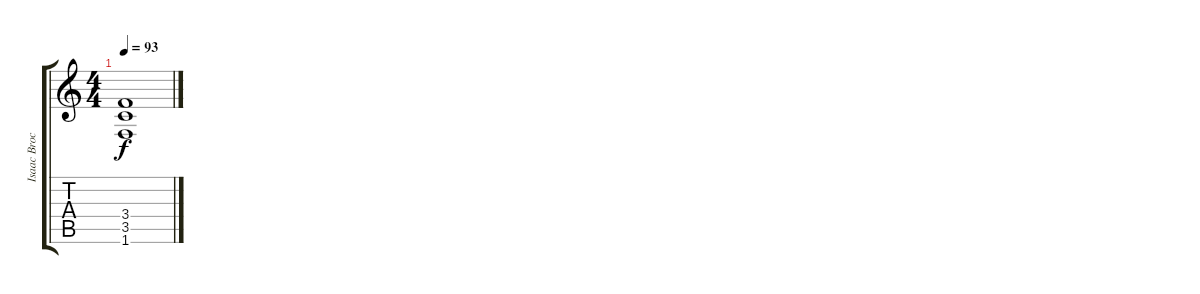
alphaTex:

\track ("Isaac Brock" "Isaac Broc") {instrument electricguitarclean}
\staff {score tabs}
\tuning (E4 B3 G3 D3 A2 E2) {hide}
\ts (4 4)
\tempo 93
\clef g2
\ks c
(3.4{t} 3.5{t} 1.6{t}).1{dy f}
